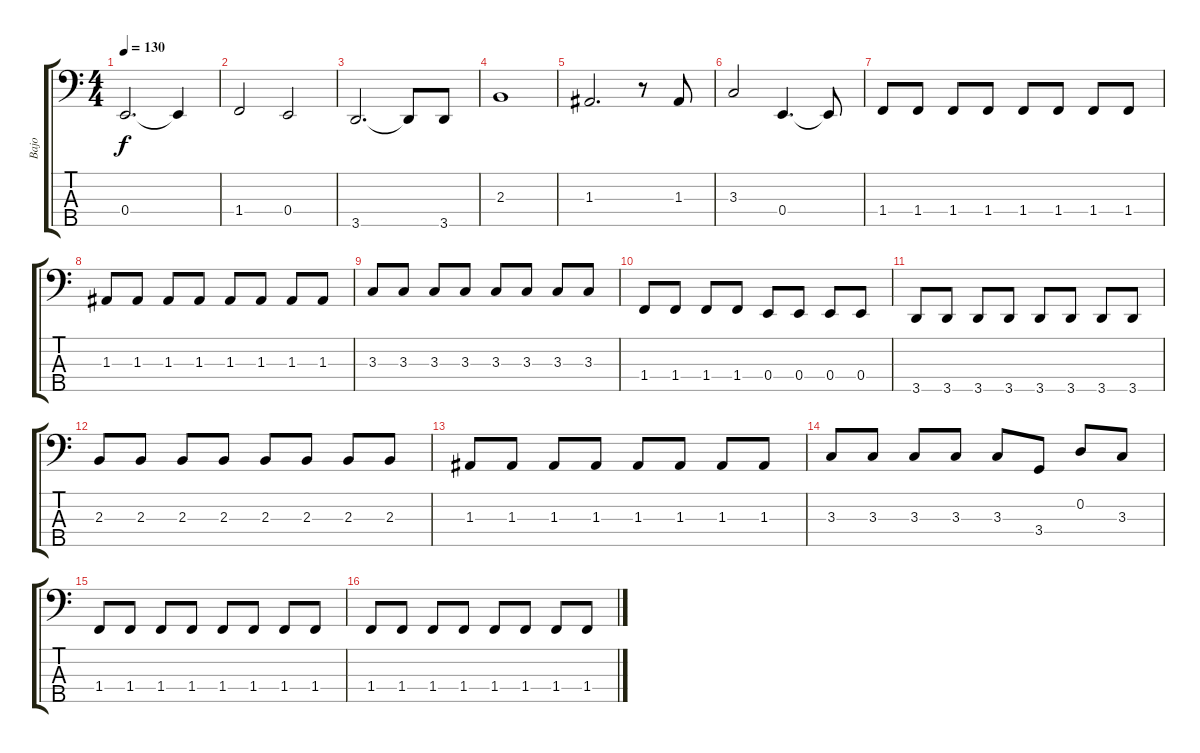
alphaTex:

\track ("Bajo" "Bajo") {instrument electricbassfinger}
\staff {score tabs}
\tuning (G2 D2 A1 E1 B0) {hide}
\ts (4 4)
\tempo 130
\clef f4
\ks c
0.4.2{d dy f} 0.4{t}.4 |
1.4.2 0.4.2 |
3.5.2{d} 3.5{t}.8 3.5.8 |
2.3.1 |
1.3.2{d} r.8 1.3.8 |
3.3.2 0.4.4{d} 0.4{t}.8 |
1.4.8 1.4.8 1.4.8 1.4.8 1.4.8 1.4.8 1.4.8 1.4.8 |
1.3.8 1.3.8 1.3.8 1.3.8 1.3.8 1.3.8 1.3.8 1.3.8 |
3.3.8 3.3.8 3.3.8 3.3.8 3.3.8 3.3.8 3.3.8 3.3.8 |
1.4.8 1.4.8 1.4.8 1.4.8 0.4.8 0.4.8 0.4.8 0.4.8 |
3.5.8 3.5.8 3.5.8 3.5.8 3.5.8 3.5.8 3.5.8 3.5.8 |
2.3.8 2.3.8 2.3.8 2.3.8 2.3.8 2.3.8 2.3.8 2.3.8 |
1.3.8 1.3.8 1.3.8 1.3.8 1.3.8 1.3.8 1.3.8 1.3.8 |
3.3.8 3.3.8 3.3.8 3.3.8 3.3.8 3.4.8 0.2.8 3.3.8 |
1.4.8 1.4.8 1.4.8 1.4.8 1.4.8 1.4.8 1.4.8 1.4.8 |
1.4.8 1.4.8 1.4.8 1.4.8 1.4.8 1.4.8 1.4.8 1.4.8
